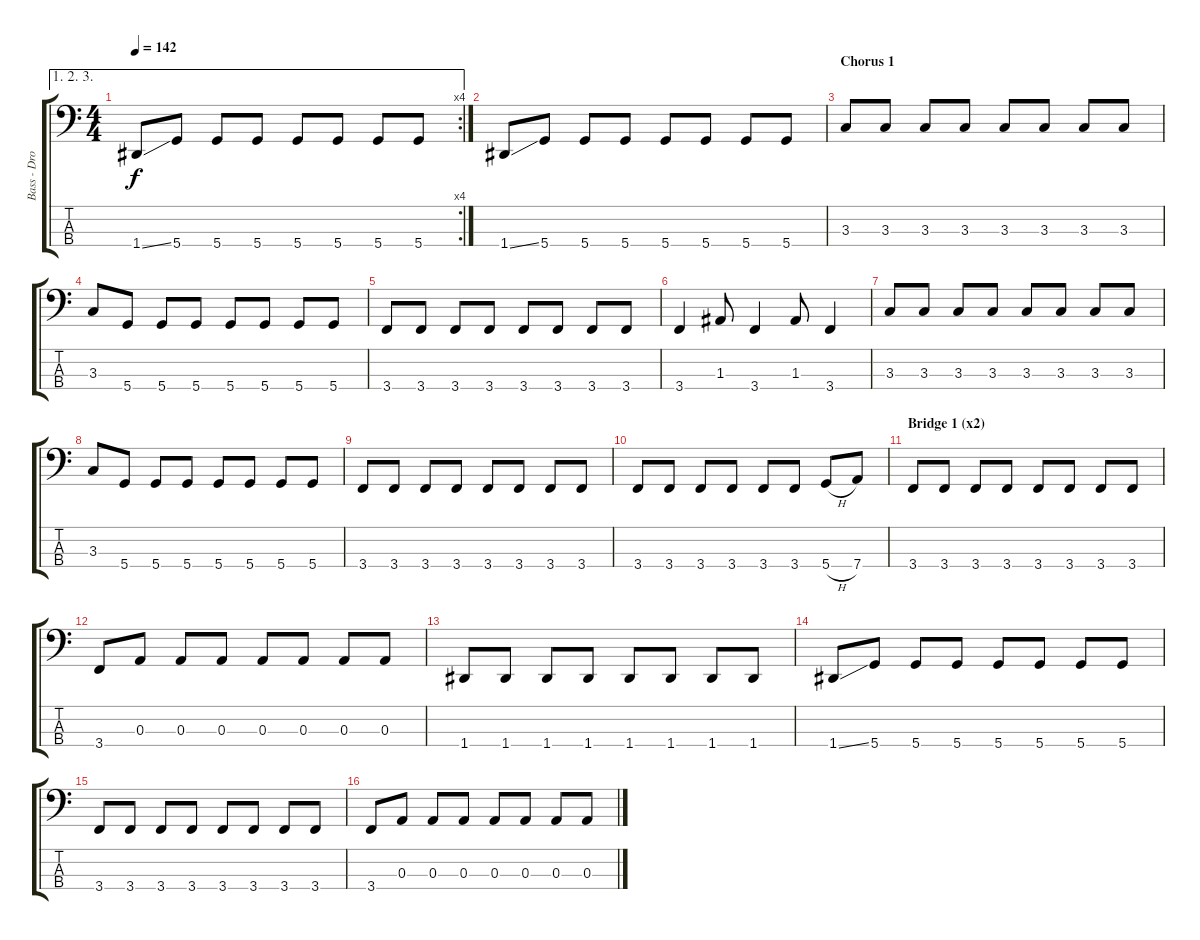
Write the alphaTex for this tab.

\track ("Bass - Drop D" "Bass - Dro") {instrument electricbasspick}
\staff {score tabs}
\tuning (G2 D2 A1 D1) {hide}
\ae (1 2 3)
\rc 4
\ts (4 4)
\tempo 142
\clef f4
\ks c
1.4{ss}.8{dy f} 5.4.8 5.4.8 5.4.8 5.4.8 5.4.8 5.4.8 5.4.8 |
1.4{ss}.8 5.4.8 5.4.8 5.4.8 5.4.8 5.4.8 5.4.8 5.4.8 |
\section ("" "Chorus 1")
3.3.8 3.3.8 3.3.8 3.3.8 3.3.8 3.3.8 3.3.8 3.3.8 |
3.3.8 5.4.8 5.4.8 5.4.8 5.4.8 5.4.8 5.4.8 5.4.8 |
3.4.8 3.4.8 3.4.8 3.4.8 3.4.8 3.4.8 3.4.8 3.4.8 |
3.4.4 1.3.8 3.4.4 1.3.8 3.4.4 |
3.3.8 3.3.8 3.3.8 3.3.8 3.3.8 3.3.8 3.3.8 3.3.8 |
3.3.8 5.4.8 5.4.8 5.4.8 5.4.8 5.4.8 5.4.8 5.4.8 |
3.4.8 3.4.8 3.4.8 3.4.8 3.4.8 3.4.8 3.4.8 3.4.8 |
3.4.8 3.4.8 3.4.8 3.4.8 3.4.8 3.4.8 5.4{h}.8 7.4.8 |
\section ("" "Bridge 1 (x2)")
3.4.8 3.4.8 3.4.8 3.4.8 3.4.8 3.4.8 3.4.8 3.4.8 |
3.4.8 0.3.8 0.3.8 0.3.8 0.3.8 0.3.8 0.3.8 0.3.8 |
1.4.8 1.4.8 1.4.8 1.4.8 1.4.8 1.4.8 1.4.8 1.4.8 |
1.4{ss}.8 5.4.8 5.4.8 5.4.8 5.4.8 5.4.8 5.4.8 5.4.8 |
3.4.8 3.4.8 3.4.8 3.4.8 3.4.8 3.4.8 3.4.8 3.4.8 |
3.4.8 0.3.8 0.3.8 0.3.8 0.3.8 0.3.8 0.3.8 0.3.8
